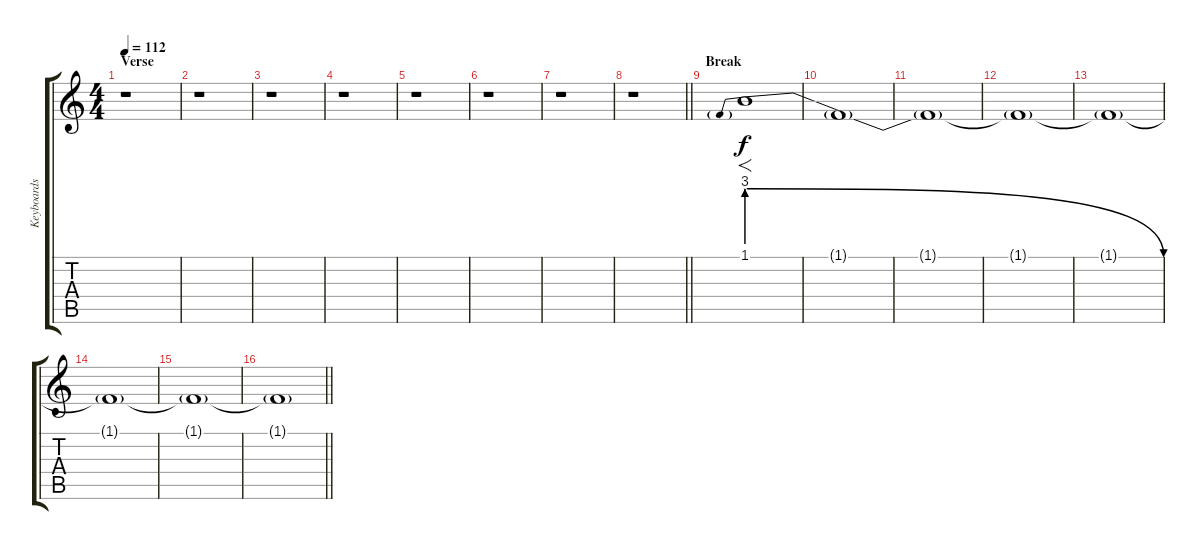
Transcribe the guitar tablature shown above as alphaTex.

\track ("Keyboards" "Keyboards") {instrument helicopter}
\staff {score tabs}
\tuning (E4 B3 G3 D3 A2 E2) {hide}
\ts (4 4)
\section ("" "Verse")
\tempo 112
\clef g2
\ks c
r.1{dy f} |
r.1 |
r.1 |
r.1 |
r.1 |
r.1 |
r.1 |
\barLineRight lightlight
r.1 |
\section ("" "Break")
1.1{be (prebendrelease 0 12 60 0)}.1{f volume 14 instrument pad2warm} |
1.1{t}.1 |
1.1{t}.1 |
1.1{t}.1 |
1.1{t}.1 |
1.1{t}.1 |
1.1{t}.1 |
\barLineRight lightlight
1.1{t}.1
